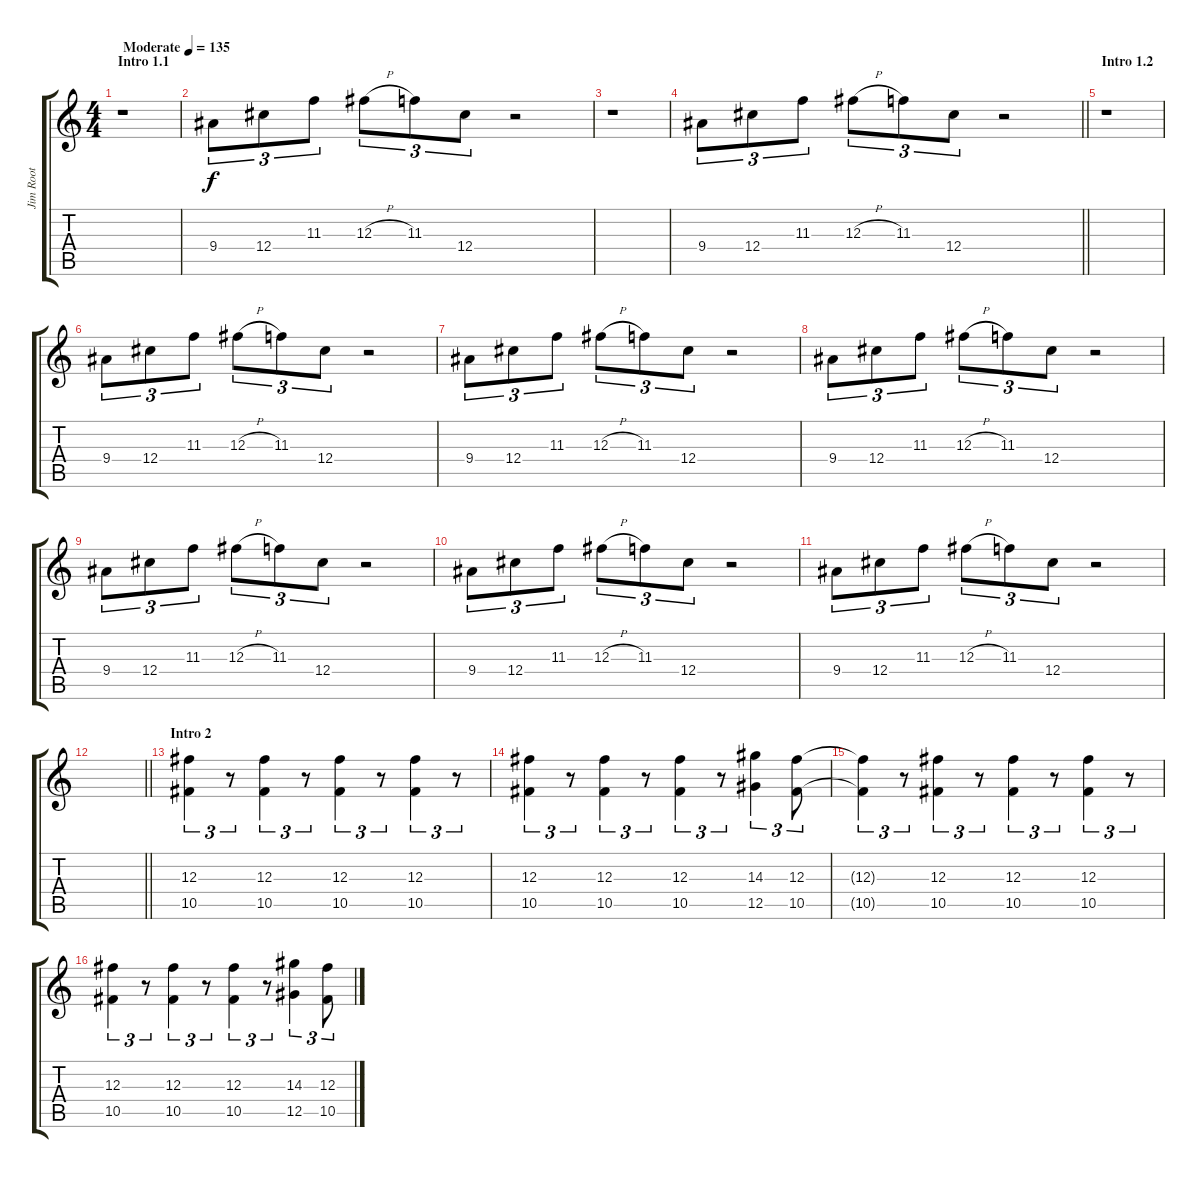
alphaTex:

\track ("Jim Root" "Jim Root") {instrument distortionguitar}
\staff {score tabs}
\tuning (Eb4 Bb3 Gb3 Db3 Ab2 Eb2) {hide}
\ts (4 4)
\section ("" "Intro 1.1")
\tempo (135 "Moderate")
\clef g2
\ks c
r.1{dy f volume 8 instrument electricguitarjazz} |
9.4.8{tu (3 2)} 12.4.8{tu (3 2)} 11.3.8{tu (3 2)} 12.3{h}.8{tu (3 2)} 11.3.8{tu (3 2)} 12.4.8{tu (3 2)} r.2 |
r.1 |
\barLineRight lightlight
9.4.8{tu (3 2)} 12.4.8{tu (3 2)} 11.3.8{tu (3 2)} 12.3{h}.8{tu (3 2)} 11.3.8{tu (3 2)} 12.4.8{tu (3 2)} r.2 |
\section ("" "Intro 1.2")
r.1 |
9.4.8{tu (3 2)} 12.4.8{tu (3 2)} 11.3.8{tu (3 2)} 12.3{h}.8{tu (3 2)} 11.3.8{tu (3 2)} 12.4.8{tu (3 2)} r.2 |
9.4.8{tu (3 2)} 12.4.8{tu (3 2)} 11.3.8{tu (3 2)} 12.3{h}.8{tu (3 2)} 11.3.8{tu (3 2)} 12.4.8{tu (3 2)} r.2 |
9.4.8{tu (3 2)} 12.4.8{tu (3 2)} 11.3.8{tu (3 2)} 12.3{h}.8{tu (3 2)} 11.3.8{tu (3 2)} 12.4.8{tu (3 2)} r.2 |
9.4.8{tu (3 2)} 12.4.8{tu (3 2)} 11.3.8{tu (3 2)} 12.3{h}.8{tu (3 2)} 11.3.8{tu (3 2)} 12.4.8{tu (3 2)} r.2 |
9.4.8{tu (3 2)} 12.4.8{tu (3 2)} 11.3.8{tu (3 2)} 12.3{h}.8{tu (3 2)} 11.3.8{tu (3 2)} 12.4.8{tu (3 2)} r.2 |
9.4.8{tu (3 2)} 12.4.8{tu (3 2)} 11.3.8{tu (3 2)} 12.3{h}.8{tu (3 2)} 11.3.8{tu (3 2)} 12.4.8{tu (3 2)} r.2 |
\barLineRight lightlight
|
\section ("" "Intro 2")
(12.3 10.5).4{tu (3 2) volume 11 instrument distortionguitar} r.8{tu (3 2)} (12.3 10.5).4{tu (3 2)} r.8{tu (3 2)} (12.3 10.5).4{tu (3 2)} r.8{tu (3 2)} (12.3 10.5).4{tu (3 2)} r.8{tu (3 2)} |
(12.3 10.5).4{tu (3 2)} r.8{tu (3 2)} (12.3 10.5).4{tu (3 2)} r.8{tu (3 2)} (12.3 10.5).4{tu (3 2)} r.8{tu (3 2)} (14.3 12.5).4{tu (3 2)} (12.3 10.5).8{tu (3 2)} |
(12.3{t} 10.5{t}).4{tu (3 2)} r.8{tu (3 2)} (12.3 10.5).4{tu (3 2)} r.8{tu (3 2)} (12.3 10.5).4{tu (3 2)} r.8{tu (3 2)} (12.3 10.5).4{tu (3 2)} r.8{tu (3 2)} |
(12.3 10.5).4{tu (3 2)} r.8{tu (3 2)} (12.3 10.5).4{tu (3 2)} r.8{tu (3 2)} (12.3 10.5).4{tu (3 2)} r.8{tu (3 2)} (14.3 12.5).4{tu (3 2)} (12.3 10.5).8{tu (3 2)}
